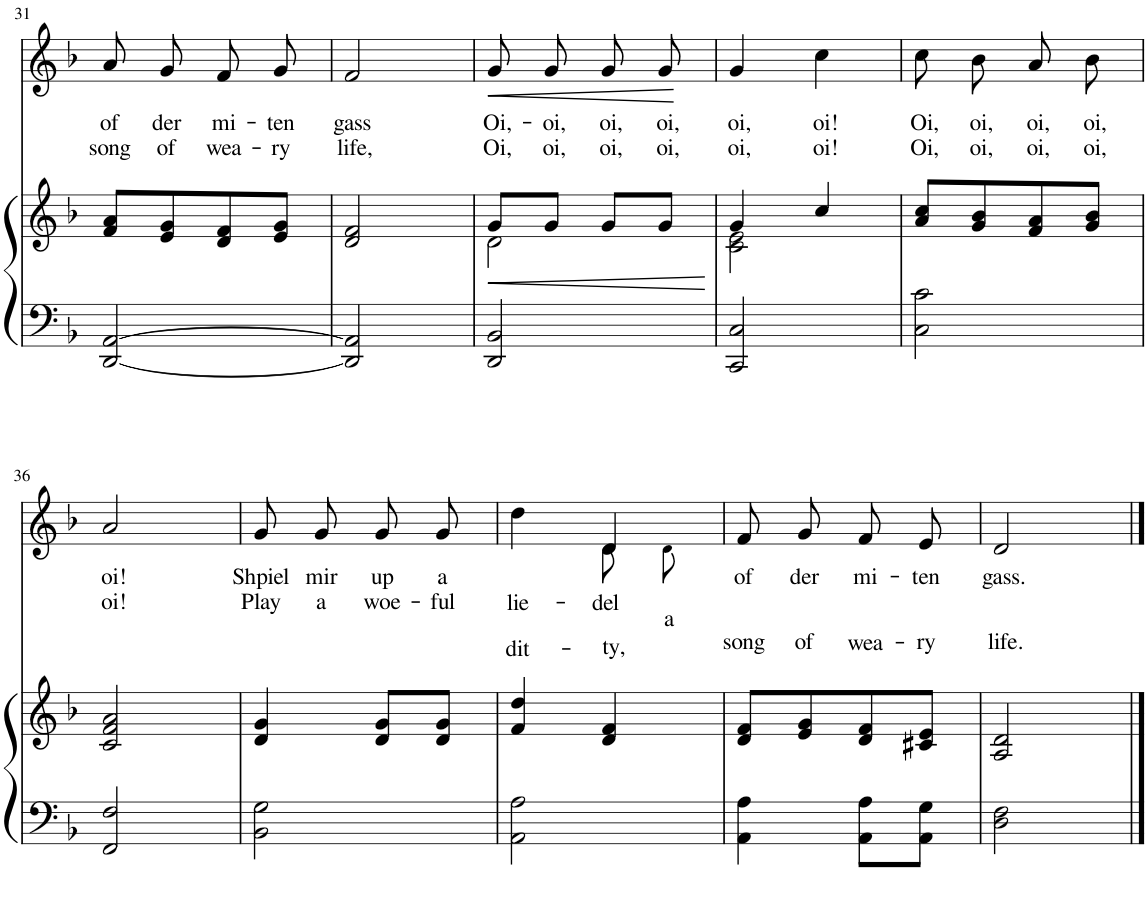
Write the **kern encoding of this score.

**kern	**kern	**dynam	**kern	**text	**text	**dynam
*part2	*part2	*part2	*part1	*part1	*part1	*part1
*staff3	*staff2	*staff2/3	*staff1	*staff1	*staff1	*staff1
*I"Klavier	*	*	*I"Piano	*	*	*
*	*	*	*I'Pno	*	*	*
!!LO:PB:g=z
*clefF4	*clefG2	*	*clefG2	*	*	*
*k[b-]	*k[b-]	*	*k[b-]	*	*	*
*M2/4	*M2/4	*	*M2/4	*	*	*
=31	=31	=31	=31	=31	=31	=31
!	!	!	!	!LO:LY:b	!LO:LY:b	!
[2DD/ [2AA/	8f/ 8a/L	.	8a/L	of	song	.
!	!	!	!	!LO:LY:b	!LO:LY:b	!
.	8e/ 8g/	.	8g/J	der	of	.
!	!	!	!	!LO:LY:b	!LO:LY:b	!
.	8d/ 8f/	.	8f/L	mi-	wea-	.
!	!	!	!	!LO:LY:b	!LO:LY:b	!
.	8e/ 8g/J	.	8g/J	-ten	-ry	.
=32	=32	=32	=32	=32	=32	=32
!	!	!	!	!LO:LY:b	!LO:LY:b	!
2DD/] 2AA/]	2d/ 2f/	.	2f/	gass	life,	.
=33	=33	=33	=33	=33	=33	=33
!	!	!LO:HP:b	!	!LO:LY:b	!LO:LY:b	!LO:HP:b
*	*^	*	*	*	*	*
2DD/ 2BB-/	8g/L	2d\	<	8g/L	Oi,-	Oi,	<
!	!	!	!	!	!LO:LY:b	!LO:LY:b	!
.	8g/J	.	.	8g/J	-oi,	oi,	.
!	!	!	!	!	!LO:LY:b	!LO:LY:b	!
.	8g/L	.	.	8g/L	oi,	oi,	.
!	!	!	!	!	!LO:LY:b	!LO:LY:b	!
.	8g/J	.	.	8g/J	oi,	oi,	.
*	*v	*v	*	*	*	*	*
.	.	[	.	.	.	[
=34	=34	=34	=34	=34	=34	=34
*	*^	*	*	*	*	*
!	!	!	!	!	!LO:LY:b	!LO:LY:b	!
2CC/ 2C/	4g/	2c\ 2e\	.	4g/	oi,	oi,	.
!	!	!	!	!	!LO:LY:b	!LO:LY:b	!
.	4cc/	.	.	4cc\	oi!	oi!	.
*	*v	*v	*	*	*	*	*
=35	=35	=35	=35	=35	=35	=35
!	!	!	!	!LO:LY:b	!LO:LY:b	!
2C\ 2c\	8a/ 8cc/L	.	8cc\L	Oi,	Oi,	.
!	!	!	!	!LO:LY:b	!LO:LY:b	!
.	8g/ 8b-/	.	8b-\J	oi,	oi,	.
!	!	!	!	!LO:LY:b	!LO:LY:b	!
.	8f/ 8a/	.	8a/L	oi,	oi,	.
!	!	!	!	!LO:LY:b	!LO:LY:b	!
.	8g/ 8b-/J	.	8b-/J	oi,	oi,	.
!!LO:LB:g=z
=36	=36	=36	=36	=36	=36	=36
!	!	!	!	!LO:LY:b	!LO:LY:b	!
2FF/ 2F/	2c/ 2f/ 2a/	.	2a/	oi!	oi!	.
=37	=37	=37	=37	=37	=37	=37
!	!	!	!	!LO:LY:b	!LO:LY:b	!
2BB-\ 2G\	4d/ 4g/	.	8g/L	Shpiel	Play	.
!	!	!	!	!LO:LY:b	!LO:LY:b	!
.	.	.	8g/J	mir	a	.
!	!	!	!	!LO:LY:b	!LO:LY:b	!
.	8d/ 8g/L	.	8g/L	up	woe-	.
!	!	!	!	!LO:LY:b	!LO:LY:b	!
.	8d/ 8g/J	.	8g/J	a	-ful	.
=38	=38	=38	=38	=38	=38	=38
!	!	!	!	!LO:LY:b	!LO:LY:b	!
*	*	*	*^	*	*	*
2AA\ 2A\	4f/ 4dd/	.	4dd\	4ryy	lie-	dit-	.
!	!	!	!	!	!LO:LY:b	!LO:LY:b	!
.	4d/ 4f/	.	4d/	8d\L	-del	-ty,	.
!	!	!	!	!	!LO:LY:b	!	!
.	.	.	.	8d!\J	a	.	.
=39	=39	=39	=39	=39	=39	=39	=39
!	!	!	!	!	!LO:LY:b	!LO:LY:b	!
*	*	*	*v	*v	*	*	*
4AA\ 4A\	8d/ 8f/L	.	8f/L	of	song	.
!	!	!	!	!LO:LY:b	!LO:LY:b	!
.	8e/ 8g/	.	8g/J	der	of	.
!	!	!	!	!LO:LY:b	!LO:LY:b	!
8AA\ 8A\L	8d/ 8f/	.	8f/L	mi-	wea-	.
!	!	!	!	!LO:LY:b	!LO:LY:b	!
8AA\ 8G\J	8c#X/ 8e/J	.	8e/J	-ten	-ry	.
=40	=40	=40	=40	=40	=40	=40
!	!	!	!	!LO:LY:b	!LO:LY:b	!
2D\ 2F\	2A/ 2d/	.	2d/	gass.	life.	.
==	==	==	==	==	==	==
*-	*-	*-	*-	*-	*-	*-
